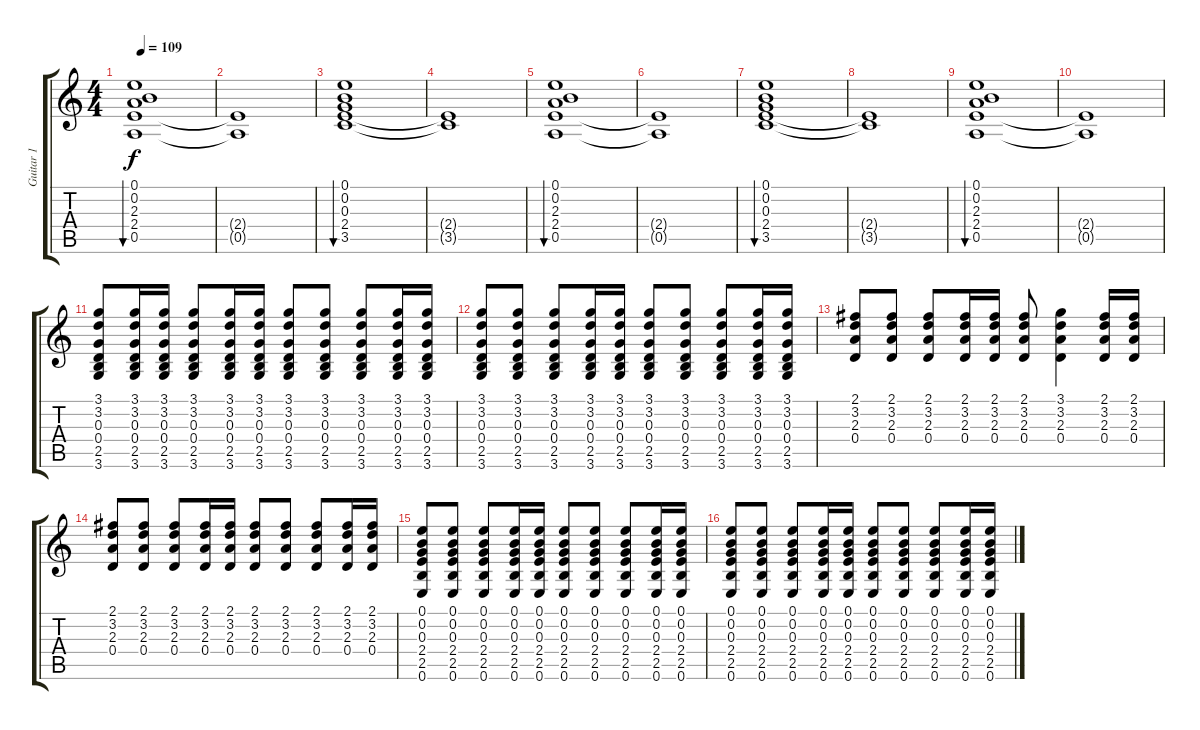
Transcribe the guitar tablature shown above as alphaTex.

\track ("Guitar 1" "Guitar 1") {instrument acousticguitarsteel}
\staff {score tabs}
\tuning (E4 B3 G3 D3 A2 E2) {hide}
\ts (4 4)
\tempo 109
\clef g2
\ks c
(0.1 0.2 2.3 2.4 0.5).1{bu 240 dy f} |
(2.4{t} 0.5{t}).1 |
(0.1 0.2 0.3 2.4 3.5).1{bu 240} |
(2.4{t} 3.5{t}).1 |
(0.1 0.2 2.3 2.4 0.5).1{bu 240} |
(2.4{t} 0.5{t}).1 |
(0.1 0.2 0.3 2.4 3.5).1{bu 240} |
(2.4{t} 3.5{t}).1 |
(0.1 0.2 2.3 2.4 0.5).1{bu 240} |
(2.4{t} 0.5{t}).1 |
(3.1 3.2 0.3 0.4 2.5 3.6).8 (3.1 3.2 0.3 0.4 2.5 3.6).16 (3.1 3.2 0.3 0.4 2.5 3.6).16 (3.1 3.2 0.3 0.4 2.5 3.6).8 (3.1 3.2 0.3 0.4 2.5 3.6).16 (3.1 3.2 0.3 0.4 2.5 3.6).16 (3.1 3.2 0.3 0.4 2.5 3.6).8 (3.1 3.2 0.3 0.4 2.5 3.6).8 (3.1 3.2 0.3 0.4 2.5 3.6).8 (3.1 3.2 0.3 0.4 2.5 3.6).16 (3.1 3.2 0.3 0.4 2.5 3.6).16 |
(3.1 3.2 0.3 0.4 2.5 3.6).8 (3.1 3.2 0.3 0.4 2.5 3.6).8 (3.1 3.2 0.3 0.4 2.5 3.6).8 (3.1 3.2 0.3 0.4 2.5 3.6).16 (3.1 3.2 0.3 0.4 2.5 3.6).16 (3.1 3.2 0.3 0.4 2.5 3.6).8 (3.1 3.2 0.3 0.4 2.5 3.6).8 (3.1 3.2 0.3 0.4 2.5 3.6).8 (3.1 3.2 0.3 0.4 2.5 3.6).16 (3.1 3.2 0.3 0.4 2.5 3.6).16 |
(2.1 3.2 2.3 0.4).8 (2.1 3.2 2.3 0.4).8 (2.1 3.2 2.3 0.4).8 (2.1 3.2 2.3 0.4).16 (2.1 3.2 2.3 0.4).16 (2.1 3.2 2.3 0.4).8 (3.1 3.2 2.3 0.4).4 (2.1 3.2 2.3 0.4).16 (2.1 3.2 2.3 0.4).16 |
(2.1 3.2 2.3 0.4).8 (2.1 3.2 2.3 0.4).8 (2.1 3.2 2.3 0.4).8 (2.1 3.2 2.3 0.4).16 (2.1 3.2 2.3 0.4).16 (2.1 3.2 2.3 0.4).8 (2.1 3.2 2.3 0.4).8 (2.1 3.2 2.3 0.4).8 (2.1 3.2 2.3 0.4).16 (2.1 3.2 2.3 0.4).16 |
(0.1 0.2 0.3 2.4 2.5 0.6).8 (0.1 0.2 0.3 2.4 2.5 0.6).8 (0.1 0.2 0.3 2.4 2.5 0.6).8 (0.1 0.2 0.3 2.4 2.5 0.6).16 (0.1 0.2 0.3 2.4 2.5 0.6).16 (0.1 0.2 0.3 2.4 2.5 0.6).8 (0.1 0.2 0.3 2.4 2.5 0.6).8 (0.1 0.2 0.3 2.4 2.5 0.6).8 (0.1 0.2 0.3 2.4 2.5 0.6).16 (0.1 0.2 0.3 2.4 2.5 0.6).16 |
(0.1 0.2 0.3 2.4 2.5 0.6).8 (0.1 0.2 0.3 2.4 2.5 0.6).8 (0.1 0.2 0.3 2.4 2.5 0.6).8 (0.1 0.2 0.3 2.4 2.5 0.6).16 (0.1 0.2 0.3 2.4 2.5 0.6).16 (0.1 0.2 0.3 2.4 2.5 0.6).8 (0.1 0.2 0.3 2.4 2.5 0.6).8 (0.1 0.2 0.3 2.4 2.5 0.6).8 (0.1 0.2 0.3 2.4 2.5 0.6).16 (0.1 0.2 0.3 2.4 2.5 0.6).16
